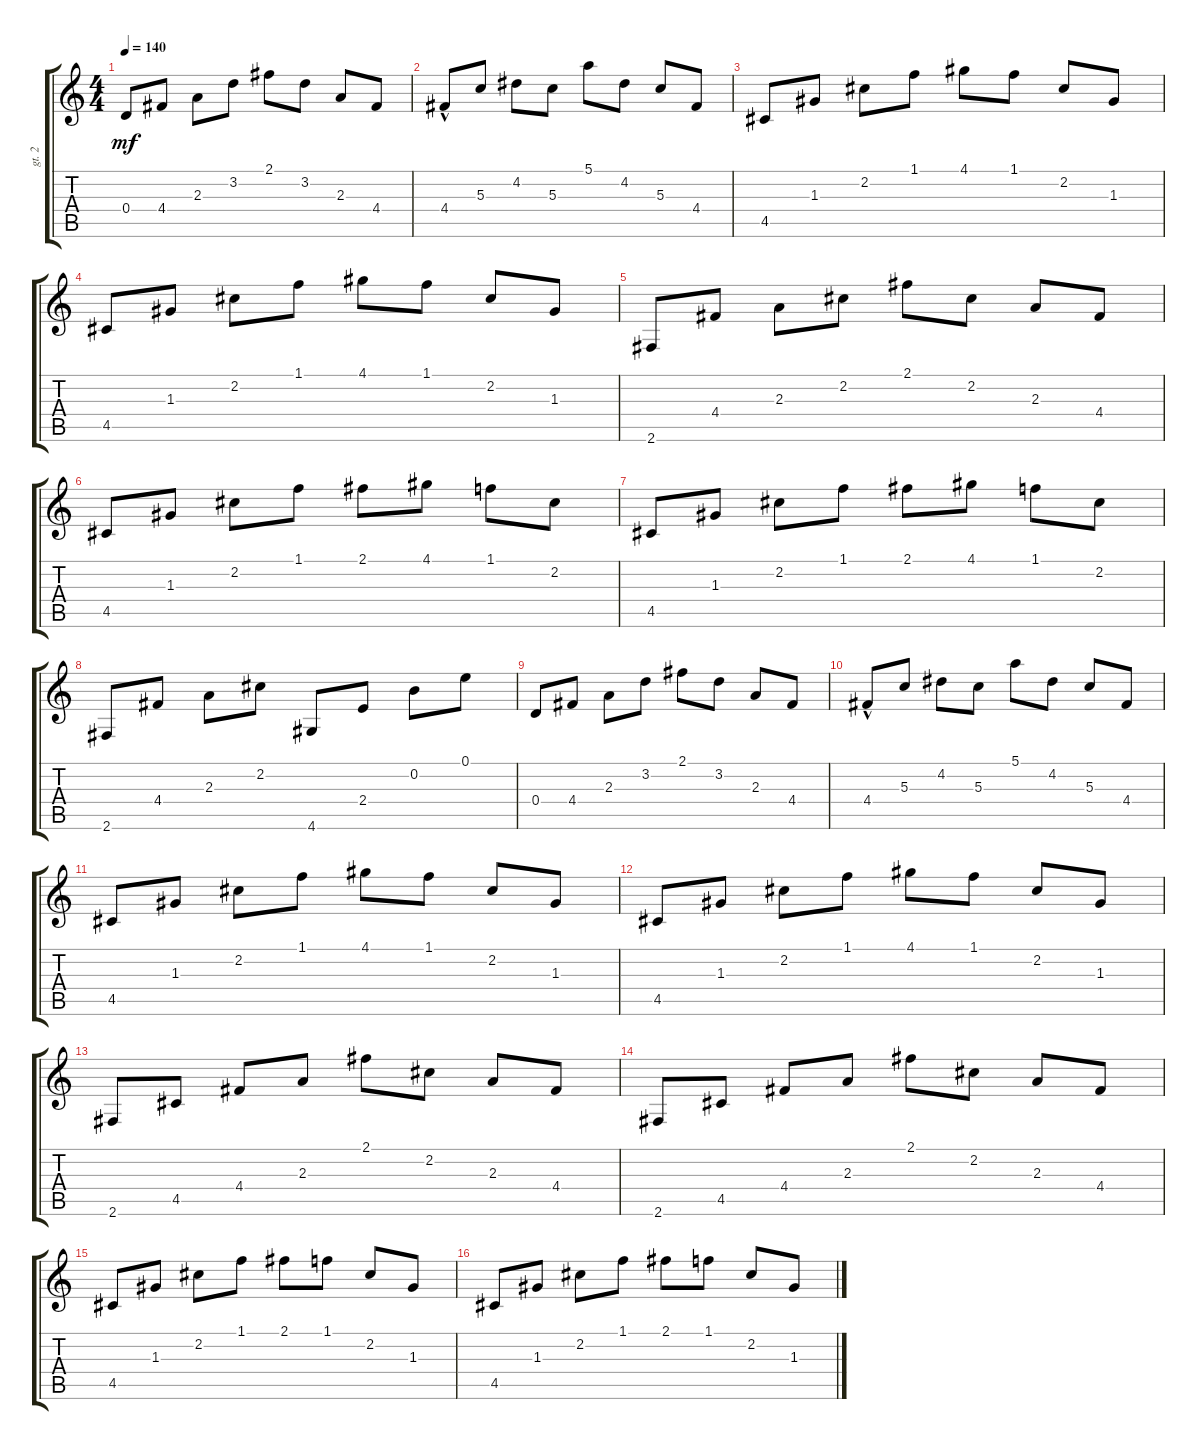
\track ("gt. 2" "gt. 2") {instrument acousticguitarsteel}
\staff {score tabs}
\tuning (E4 B3 G3 D3 A2 E2) {hide}
\ts (4 4)
\tempo 140
\clef g2
\ks c
0.4.8{dy mf} 4.4.8 2.3.8 3.2.8 2.1.8 3.2.8 2.3.8 4.4.8 |
4.4{hac}.8 5.3.8 4.2.8 5.3.8 5.1.8 4.2.8 5.3.8 4.4.8 |
4.5.8 1.3.8 2.2.8 1.1.8 4.1.8 1.1.8 2.2.8 1.3.8 |
4.5.8 1.3.8 2.2.8 1.1.8 4.1.8 1.1.8 2.2.8 1.3.8 |
2.6.8 4.4.8 2.3.8 2.2.8 2.1.8 2.2.8 2.3.8 4.4.8 |
4.5.8 1.3.8 2.2.8 1.1.8 2.1.8 4.1.8 1.1.8 2.2.8 |
4.5.8 1.3.8 2.2.8 1.1.8 2.1.8 4.1.8 1.1.8 2.2.8 |
2.6.8 4.4.8 2.3.8 2.2.8 4.6.8 2.4.8 0.2.8 0.1.8 |
0.4.8 4.4.8 2.3.8 3.2.8 2.1.8 3.2.8 2.3.8 4.4.8 |
4.4{hac}.8 5.3.8 4.2.8 5.3.8 5.1.8 4.2.8 5.3.8 4.4.8 |
4.5.8 1.3.8 2.2.8 1.1.8 4.1.8 1.1.8 2.2.8 1.3.8 |
4.5.8 1.3.8 2.2.8 1.1.8 4.1.8 1.1.8 2.2.8 1.3.8 |
2.6.8 4.5.8 4.4.8 2.3.8 2.1.8 2.2.8 2.3.8 4.4.8 |
2.6.8 4.5.8 4.4.8 2.3.8 2.1.8 2.2.8 2.3.8 4.4.8 |
4.5.8 1.3.8 2.2.8 1.1.8 2.1.8 1.1.8 2.2.8 1.3.8 |
4.5.8 1.3.8 2.2.8 1.1.8 2.1.8 1.1.8 2.2.8 1.3.8
